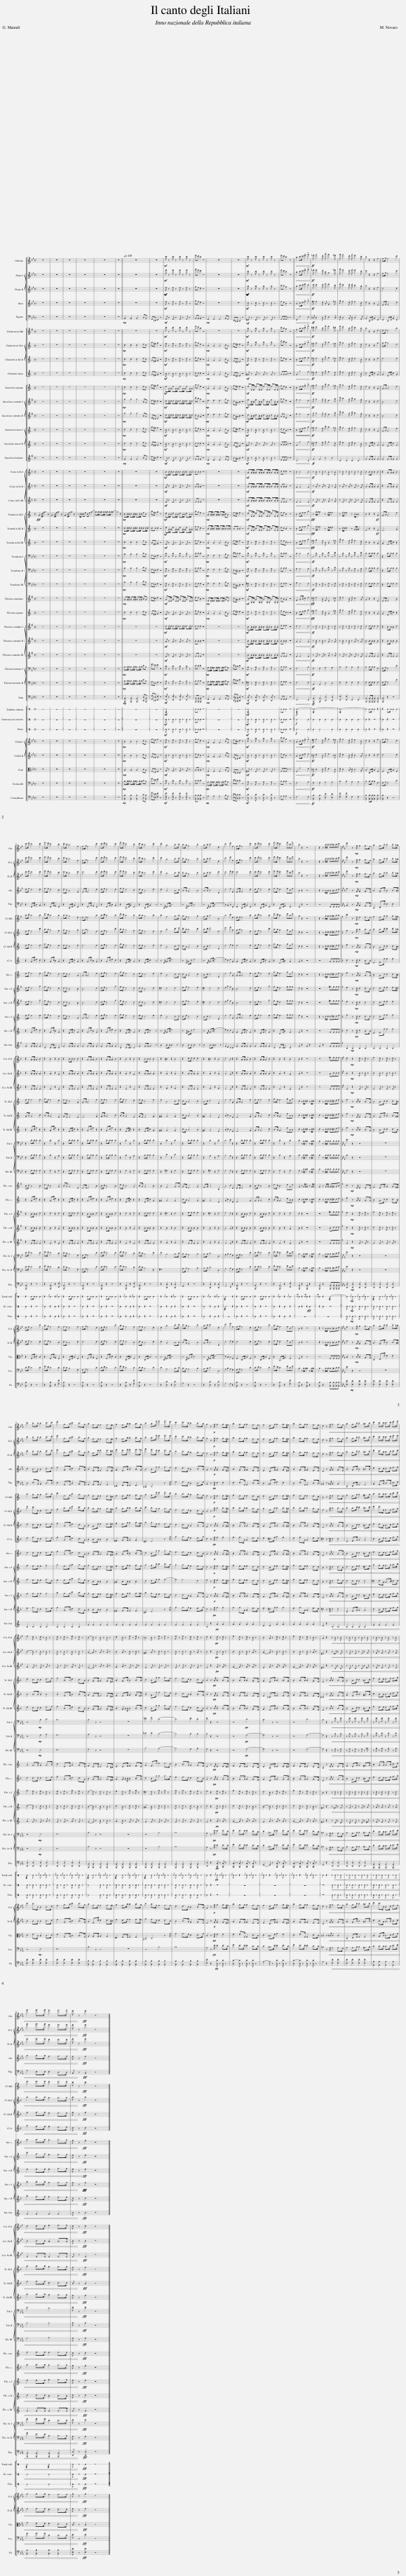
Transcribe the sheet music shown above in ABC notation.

X:1
%%score [ 1 { 2 3 } 4 5 ] [ 6 { 7 8 } 9 ] [ 10 { 11 12 } { 13 14 } 15 ] [ { 16 17 18 } { 19 20 21 } { 22 23 24 } 25 26 { 27 28 29 } { 30 31 } 32 ] [ 33 34 35 ] [ { 36 37 } 38 39 40 ]
L:1/8
M:4/4
I:linebreak $
K:Bb
V:1 treble transpose=12
V:2 treble
V:3 treble
V:4 treble
V:5 bass
V:6 treble transpose=3
V:7 treble transpose=-2
V:8 treble transpose=-2
V:9 treble transpose=-14
V:10 treble transpose=-2
V:11 treble transpose=-9
V:12 treble transpose=-9
V:13 treble transpose=-14
V:14 treble transpose=-14
V:15 treble transpose=-21
V:16 treble transpose=-7
V:17 treble transpose=-7
V:18 treble transpose=-7
V:19 treble transpose=-2
V:20 treble transpose=-2
V:21 treble transpose=-2
V:22 bass
V:23 bass
V:24 bass
V:25 treble transpose=3
V:26 treble transpose=-2
V:27 treble transpose=-9
V:28 treble transpose=-9
V:29 treble transpose=-9
V:30 bass
V:31 bass
V:32 bass
V:33 perc stafflines=1
K:none
V:34 perc stafflines=1
K:none
V:35 perc stafflines=1
K:none
V:36 treble
V:37 treble
V:38 alto
V:39 bass
V:40 bass transpose=-12
V:1
 z8 | z8 | z8 | z8 | z8 | %5
 z8 ||[Q:1/4=115] z8 | z8 |!mf! c' z c' z c' z c' z | e'd' b2 z4 | %10
 z8 | z8 |!mf! c' z c' z c' z c' z | e'd' b2 z4 ||!<(! a2 c'>d' !>!e'2 !>!g'2!<)! | %15
!ff! .=e' f'2 .d' .a' g'2 ._e' | .g' f'2 .d' .f' e'2 .c' | b2 z2 z2 f2 || f>g f4 d'2 |$ d'>e' d'4 d'2 | %20
 f'>e' d'4 c'2 | d'>c' b4 f2 | f>g f4 d'2 | d'>e' d'4 d'2 | f'>e' d'4 c'2 | %25
 d'>c' b4 d'2 | d'2 a4 b>c' | b>a g4 b2 | a>b c'4 d2 | d'4 e'2 f2 | %30
 f>g f4 d'2 | d'>e' d'4 d'2 | f'>e' d'3 f'c'f' | b2 z2 z4 | z2 z b/b/ b=bc'd' || %35
[K:Eb] e'2 z3/2!mp! g/ g2 g>f | a2 g>b b2 b>=a |$ c'2 b>b b2 c'>d' | e'2 g>a c'2 b>g | a2 f>f f2 f>=e | %40
 g2 f>a a2 a>g | b2 a>f' f'2 f'>e' | d'2 d'>c' b2 b>a | g2 z3/2!p! g/ g2 g>^f | a2 g>g g2 f>e | %45
 f2 d>g g2 g>^f | a2 g>g g2 f>e | d2 z3/2!<(! g/ g2 g>f | a2 g>b b2 =a>b | d'2 c'>c' c'>d' e'>f' |$ %50
 g'2 g'>g' f'2 f'>f' | e'!<)! z!fff! e'2 z4 |] %52
V:2
 z8 | z8 | z8 | z8 | z8 | %5
 z8 || z8 | z8 |!mf! e' z e' z e' z e' z | g'f' d'2 z4 | %10
 z8 | z8 |!mf! c' z c' z c' z c' z | e'd' b2 z4 ||!<(! a2 c'>d' !>!e'2 !>!g'2!<)! | %15
!ff! .=e' f'2 .d' .a g2 ._e' | .g' f'2 .d' .f' e'2 .c' | d'2 z2 z2 f2 || f>g f4 d'2 |$ d'>e' d'4 d'2 | %20
 f'>e' d'4 c'2 | d'>c' b4 f2 | f>g f4 d'2 | d'>e' d'4 d'2 | f'>e' d'4 c'2 | %25
 d'>c' b4 d'2 | d'2 a4 b>c' | b>a g4 b2 | a>b c'4 d2 | d'4 e'2 f2 | %30
 f>g f4 d'2 | d'>e' d'4 d'2 | f'>e' d'3 f'c'f' | b2 z2 z4 | z2 z b/b/ b=bc'd' || %35
[K:Eb] e'2 z3/2!mp! g/ g2 g>f | a2 g>b b2 b>=a |$ c'2 b>b b2 c'>d' | e'2 g>a c'2 b>g | a2 f>f f2 f>=e | %40
 g2 f>a a2 a>g | b2 a>f' f'2 f'>e' | d'2 d'>c' b2 b>a | g2 z3/2!p! g/ g2 g>^f | a2 g>g g2 f>e | %45
 f2 d>g g2 g>^f | a2 g>g g2 f>e | d2 z3/2!<(! g/ g2 g>f | a2 g>b b2 =a>b | d'2 c'>c' c'>d' e'>f' |$ %50
 g'2 g'>g' f'2 f'>f' | e'!<)! z!fff! e'2 z4 |] %52
V:3
 z8 | z8 | z8 | z8 | z8 | %5
 z8 || z8 | z8 |!mf!!mf! e z e z e z e z | gf d2 z4 | %10
 z8 | z8 |!mf!!mf!!mf! a z a z a z a z | c'b g2 z4 ||!<(! a2 c'>d' e'2 d'2!<)! | %15
!ff! .d' d'2 .d' .f' e'2 .c' | .e' d'2 .d' .d' c'2 .a | b2 z2 z2 f2 || d6 d2 |$ d'>e' d'4 d'2 | %20
 f'>e' d'4 c'2 | d'>c' b4 d'2 | d'6 d'2 | d'>e' d'4 d'2 | f'>e' d'4 c'2 | %25
 d'>c' b4 d'2 | d'2 a4 b>c' | b>a g4 b2 | a>b c'4 d'2 | d'4 e'2 d'2 | %30
 d'6 d'2 | d'>e' d'4 d'2 | f'>e' d'3 f'c'f' | b2 z2 z4 | z2 z b/b/ b=bc'd' || %35
[K:Eb] e'2 z3/2!mp! g/ g2 g>f | a2 g>b b2 b>=a |$ c'2 b>b b2 c'>d' | e'2 g>a c'2 b>g | a2 f>d' d'2 d'>^c' | %40
 e'2 d'>f' f'2 f'>=e' | g'2 f'>d' d'2 d'>c' | b2 b>a g2 g>f | e2 z3/2!p! g/ g2 g>^f | a2 g>g g2 f>e | %45
 f2 d>g g2 g>^f | a2 g>g g2 f>e | d2 z3/2!<(! g/ g2 g>f | a2 g>b b2 =a>b | d'2 c'>a a>b c'>d' |$ %50
 e'2 e'>e' d'2 d'>d' | e'!<)! z!fff! e'2 z4 |] %52
V:4
 z8 | z8 | z8 | z8 | z8 | %5
 z8 || z8 | z8 |!mf! e z e z e z e z | gf d2 z4 | %10
 z8 | z8 |!mf! c z c z c z c z | ed B2 z4 ||!<(! A2 c>d !>!e2 !>!g2!<)! | %15
!ff! .=e f2 .d .A G2 ._e | .g f2 .d .f e2 .c | d2 z2 z2 F2 || F>G F4 d2 |$ d>e d4 d2 | %20
 f>e d4 c2 | d>c B4 F2 | F>G F4 d2 | d>e d4 d2 | f>e d4 c2 | %25
 d>c B4 d2 | d2 A4 B>c | B>A G4 B2 | A>B c4 D2 | d4 e2 F2 | %30
 F>G F4 d2 | d>e d4 d2 | f>e d3 fcf | B2 z2 z4 | z2 z B/B/ B=Bcd || %35
[K:Eb] e2 z3/2!mp! G/ G2 G>F | A2 G>B B2 B>=A |$ c2 B>B B2 c>d | e2 G>A c2 B>G | A2 F>F F2 F>=E | %40
 G2 F>A A2 A>G | B2 A>f f2 f>e | d2 d>c B2 B>A | G2 z3/2!p! G/ G2 G>^F | A2 G>G G2 F>E | %45
 F2 D>G G2 G>^F | A2 G>G G2 F>E | D2 z3/2!<(! G/ G2 G>F | A2 G>B B2 =A>B | d2 c>c c>d e>f |$ %50
 g2 g>g f2 f>f | e!<)! z!fff! e2 z4 |] %52
V:5
 z8 | z8 | z8 | z8 | z8 | %5
 z8 ||!mp! B,,2 B,,2 B,,2 D,B,, | G,,=E,, F,,2 z4 |!mf! A,, z A,, z A,, z A,, z | B,,B,, B,,2 z4 | %10
!mp! G,,2 G,,2 G,,2 B,,G,, | E,,^C,, D,,2 z4 |!mf! ^F,, z F,, z F,, z F,, z | G,,G,,G,, z z4 ||!<(! F,,2 F,4 E,2!<)! | %15
!ff! .^C, D,2 .D, .F, E,2 .C, | .E, D,2 .B,, .D, C,2 .A,, | B,,2 D,,>F,, B,,2 F,,2 || F,,2 D,,>F,, B,,2 F,,2 |$ z2 F,,>B,, D,2 B,,2 | %20
 z2 F,,>B,, A,,2 F,,2 | z2 D,,>F,, B,,2 F,,2 | z2 F,,>B,, A,,2 F,,2 | z2 F,,>B,, D,2 B,,2 | z2 D,,>F,, B,,2 F,,2 | %25
 z2 D,,>F,, B,,3 z | z3/2 D,,/ F,,>A,, D,4 | z3/2 D,,/ G,,>B,, D,4 | z3/2 D,,/ F,,>A,, D,4- | D,2 B,,2 C,2 F,,2 | %30
 F,,2 D,,>F,, B,,2 F,,2 | z2 D,,>F,, B,,2 F,,2 | z2 C,,>F,, A,,2 F,,2 | F,,2 z2 z4 | z4 F,,F,,F,,F,, || %35
[K:Eb] B,,2 z3/2!mp! B,,/ B,,2 A,,>A,, | D,,2 E,,>E, E,2 E,2 |$ D,2 E,>B,, B,,2 C,>D, | E,2 G,,>A,, C,2 B,,>G,, | A,,2 A,,>A,, A,,2 A,,2 | %40
 =E,,2 F,,>F,, F,,2 F,,2 | ^C,,2 D,,4 z3/2 F,/ | F,2 F,>E, D,2 D,>F, | B,,2 z3/2!pp! E,/ E,2 E,2 | E,2 E,>G,, G,,2 D,>C, | %45
 D,2 =B,,>E, F,2 E,2 | D,2 E,>G,, G,,2 D,>C, | =B,,2 z3/2!<(! _B,,/ B,,2 B,,2 | D,,2 E,,>G,, G,,2 G,,2 | B,,2 A,,>C, C,>D, E,>F, |$ %50
 G,2 E,>E, E,2 D,>D, | B,,!<)! z!fff! B,,2 z4 |] %52
V:6
[K:G] z8 | z8 | z8 | z8 | z8 | %5
 z8 || z8 | z8 |!mf! c' z c' z c' z c' z | e'd' b2 z4 | %10
 z8 | z8 |!mf! a z a z a z a z | c'b g2 z4 ||!<(! f2 a>b !>!c'2 !>!e'2!<)! | %15
!ff! .^c' d'2 .b .f' e'2 .=c' | .e' d'2 .b .d' c'2 .a | b2 z2 z2 d2 || d>e d4 b2 |$ b>c' b4 b2 | %20
 d'>c' b4 a2 | b>a g4 d2 | d>e d4 b2 | b>c' b4 b2 | d'>c' b4 a2 | %25
 b>a g4 b2 | b2 f4 g>a | g>f e4 g2 | f>g a4 B2 | b4 c'2 d2 | %30
 d>e d4 b2 | b>c' b4 b2 | d'>c' b3 d'ad' | g2 z2 z4 | z2 z g/g/ g^gab || %35
[K:C] c'2 z3/2!mp! e/ e2 e>d | f2 e>g g2 g>^f |$ a2 g>g g2 a>b | c'2 e>f a2 g>e | f2 d>d d2 d>^c | %40
 e2 d>f f2 f>e | g2 f>d' d'2 d'>c' | b2 b>a g2 g>f | e2 z3/2!p! e/ e2 e>^d | f2 e>e e2 d>c | %45
 d2 B>e e2 e>^d | f2 e>e e2 d>c | B2 z3/2!<(! e/ e2 e>d | f2 e>g g2 ^f>g | b2 a>a a>b c'>d' |$ %50
 e'2 e'>e' d'2 d'>d' | c'!<)! z!fff! c'2 z4 |] %52
V:7
[K:C] z8 | z8 | z8 | z8 | z8 | %5
 z8 ||!mp! c2 c2 c2 ec | a^f g2 z4 |!mf! f z f z f z f z | ag e2 z4 | %10
!mp! A2 A2 A2 cA | f^d e2 z4 |!mf! b z b z b z b z | d'c' a2 z4 ||!<(! B2 d>e !>!f2 !>!a2!<)! | %15
!ff! .^f g2 .e .b a2 .=f | .a g2 .e .g f2 .d | e2 z2 z2 g2 || g>a g4 e2 |$ e>f e4 c'2 | %20
 b>a g4 f2 | g>f e4 g2 | g>a g4 e2 | e>f e4 c'2 | b>a g4 f2 | %25
 g>f e4 e2 | e2 b4 c'>d' | c'>b a4 c'2 | b>c' d'4 e2 | e'4 f'2 g2 | %30
 g>a g4 e2 | e>f e4 c'2 | b>a g3 gdg | c2 z2 z4 | z2 z c/c/ c^cde || %35
[K:F] f2 z3/2!mp! a/ a2 a>g | b2 a>c' c'2 c'>=b |$ d'2 c'>c c2 d>e | f2 a>b d'2 c'>a | b2 g>g g2 g>^f | %40
 a2 g>b b2 b>a | c'2 b>g g2 g>f | e2 e>d c2 c>B | A2 z3/2!p! a/ a2 a>^g | b2 a>a a2 g>f | %45
 g2 e>a a2 a>^g | b2 a>a a2 g>f | e2 z3/2!<(! a/ a2 a>g | b2 a>c' c'2 =b>c' | e'2 d'>d d>e f>g |$ %50
 a2 a>a g2 g>g | a!<)! z!fff! a2 z4 |] %52
V:8
[K:C] z8 | z8 | z8 | z8 | z8 | %5
 z8 ||!mp! c2 c2 c2 ec | A^F G2 z4 |!mf! d z d z d z d z | fe c2 z4 | %10
!mp! A2 A2 A2 cA | F^D E2 z4 |!mf! d z d z d z d z | fe c2 z4 ||!<(! B2 d>e f2 f2!<)! | %15
!ff! .^d e2 .c .g f2 .=d | .f e2 .c .e d2 .B | c2 z2 z2 e2 || e6 e2 |$ e>f e4 e2 | %20
 g>f e4 d2 | e>d c4 e2 | e6 e2 | e>f e4 e2 | g>f e4 d2 | %25
 e>d c4 e2 | e2 B4 c>d | c>B A4 c2 | B>c d4 E2 | e4 f2 e2 | %30
 e6 e2 | e>f e4 e2 | g>f e3 gdg | c2 z2 z4 | z2 z c/c/ c^cde || %35
[K:F] f2 z3/2!mp! A/ A2 A>G | B2 A>c c2 c>=B |$ d2 c>c c2 d>e | f2 A>B d2 c>A | B2 G>e e2 e>^d | %40
 f2 e>g g2 g>^f | a2 g>e e2 e>d | c2 c>B A2 A>G | F2 z3/2!p! A/ A2 A>^G | B2 A>A A2 G>F | %45
 G2 E>A A2 A>^G | B2 A>A A2 G>F | E2 z3/2!<(! A/ A2 A>G | B2 A>c c2 =B>c | e2 d>B B>c d>e |$ %50
 f2 f>f e2 e>e | f!<)! z!fff! f2 z4 |] %52
V:9
[K:C] z8 | z8 | z8 | z8 | z8 | %5
 z8 ||!mp! c2 c2 c2 ec | A^F G2 z4 |!mf! B z B z B z B z | cc c2 z4 | %10
!mp! A2 A2 A2 cA | F^D E2 z4 |!mf! ^G z G z G z G z | AAA z z4 ||!<(! G2 g4 f2!<)! | %15
!ff! .^d e2 .e .g f2 .d | .f e2 .c .e d2 .B | c2 E>G c2 G2 || G2 E>G c2 G2 |$ z2 G>c e2 c2 | %20
 z2 G>c B2 G2 | z2 E>G c2 G2 | z2 G>c B2 G2 | z2 G>c e2 c2 | z2 E>G c2 G2 | %25
 z2 E>G c3 z | z3/2 E/ G>B e4 | z3/2 E/ A>c e4 | z3/2 E/ G>B e4- | e2 c2 d2 G2 | %30
 G2 E>G c2 G2 | z2 E>G c2 G2 | z2 D>G B2 G2 | G2 z2 z4 | z4 GGGG || %35
[K:F] c2 z3/2!mp! c/ c2 B>B | E2 F>f f2 f2 |$ e2 f>c c2 d>e | f2 A>B d2 c>A | B2 B>B B2 B2 | %40
 ^F2 G>G G2 G2 | ^D2 E4 z3/2 g/ | g2 g>f e2 e>g | c2 z3/2!pp! f/ f2 f2 | f2 f>A A2 e>d | %45
 e2 ^c>f g2 f2 | e2 f>A A2 e>d | ^c2 z3/2!<(! =c/ c2 c2 | E2 F>A A2 A2 | c2 B>d d>e f>g |$ %50
 a2 f>f f2 e>e | c!<)! z!fff! c2 z4 |] %52
V:10
[K:C] z8 | z8 | z8 | z8 | z8 | %5
 z8 ||!mp! c2 c2 c2 ec | a^f g2 z4 |!mf! dG/G/ dG/G/ dG/G/ dG/G/ | ag e2 z4 | %10
!mp! A2 A2 A2 cA | f^d e2 z4 |!mf! dE/E/ dE/E/ dE/E/ dE/E/ | fe c2 z4 ||!<(! B2 d>e !>!f2 !>!a2!<)! | %15
!ff! .^f g2 .e .b a2 .=f | .a g2 .e .g f2 .d | e2 z2 z2 G2 || G>A G4 e2 |$ e>f e4 e2 | %20
 g>f e4 d2 | e>d c4 G2 | G>A G4 e2 | e>f e4 e2 | g>f e4 d2 | %25
 e>d c4 e2 | e2 B4 c>d | c>B A4 c2 | B>c d4 E2 | e4 f2 G2 | %30
 G>A G4 e2 | e>f e4 e2 | g>f e3 gdg | c2 z2 z4 | z2 z c/c/ c^cde || %35
[K:F] f2 z3/2!mp! A/ A2 A>G | B2 A>c c2 c>=B |$ d2 c>c c2 d>e | f2 A>B d2 c>A | B2 G>G G2 G>^F | %40
 A2 G>B B2 B>A | c2 B>g g2 g>f | e2 e>d c2 c>B | A2 z3/2!p! A/ A2 A>^G | B2 A>A A2 G>F | %45
 G2 E>A A2 A>^G | B2 A>A A2 G>F | E2 z3/2!<(! A/ A2 A>G | B2 A>c c2 =B>c | e2 d>d d>e f>g |$ %50
 a2 a>a g2 g>g | f!<)! z!fff! f2 z4 |] %52
V:11
[K:G] z8 | z8 | z8 | z8 | z8 | %5
 z8 ||!mp! g2 g2 g2 BG | e^c d2 z4 |!mf! dd/d/ dd/d/ dd/d/ dd/d/ | c'b g2 z4 | %10
!mp! e2 e2 e2 ge | c^A B2 z4 |!mf! fB/B/ fB/B/ fB/B/ fB/B/ | ag e2 z4 ||!<(! f2 f4 e2!<)! | %15
!ff! .g g2 .g .f e2 .a | .c' b2 .g .b a2 .f | d2 z2 z2 d2 || B6 d2 |$ d>e d4 g2 | %20
 f>e d4 c2 | d>c B4 B2 | B6 d2 | d>e d4 g2 | f>e d4 c2 | %25
 d>c B4 d2 | ^d2 d4 d2 | e>f e4 e2 | ^d2 d4 d2 | e2 g2 f2 B2 | %30
 B6 d2 | d>e d4 g2 | f>e d3 fff | d2 z2 z4 | z4 =ffff || %35
[K:C] e2 z3/2!mp! c/ c2 c>B | d2 c>e e2 e>^d |$ f2 e>e e2 f2 | g2 e>f a2 g>e | f2 d>d d2 d>^c | %40
 e2 d>f f2 f>e | g2 f>b b2 b>a | g2 g>f e2 e>d | c2 z3/2!p! e/ e2 e>^d | f2 e>e e2 d>c | %45
 d2 B>e e2 e>^d | f2 e>e e2 d>c | B2 z3/2!<(! c/ c2 c>B | d2 c>e e2 ^d>e | g2 f>f f>g a>b |$ %50
 c'2 g>g f2 f>f | e!<)! z!fff! e2 z4 |] %52
V:12
[K:G] z8 | z8 | z8 | z8 | z8 | %5
 z8 ||!mp! g2 g2 g2 BG | E^C D2 z4 |!mf! dd/d/ dd/d/ dd/d/ dd/d/ | cB G2 z4 | %10
!mp! e2 e2 e2 ge | c^A B2 z4 |!mf! dB/B/ dB/B/ dB/B/ dB/B/ | AG E2 z4 ||!<(! f2 f4 e2!<)! | %15
!ff! .g g2 .g .f e2 .a | .c' b2 .g .b a2 .f | d2 z2 z2 d2 || B6 d2 |$ d>e d4 g2 | %20
 f>e d4 c2 | d>c B4 B2 | B6 d2 | d>e d4 g2 | f>e d4 c2 | %25
 d>c B4 d2 | ^d2 d4 d2 | e>f e4 e2 | ^d2 d4 d2 | e2 g2 f2 B2 | %30
 B6 d2 | d>e d4 g2 | f>e d3 fff | d2 z2 z4 | z4 =ffff || %35
[K:C] e2 z3/2!mp! c/ c2 c2 | d2 c>e e2 e2 |$ f2 e>e e2 f>d | e2 e>f a2 g>e | d2 B>B B2 B2 | %40
 ^A2 B>B B2 B2 | c2 d>f f2 f2- | f2 f4 d2 | e2 z3/2!p! e/ e2 e>^d | f2 e>e e2 d>c | %45
 d2 B>e e2 e>^d | f2 e>e e2 d>c | B2 z3/2!<(! c/ c2 e>d | d2 c>c c2 c2 | ^c2 d>A A>B =c>d |$ %50
 e2 e>e e2 f>f | e z!<)!!fff! e2 z4 |] %52
V:13
[K:C] z8 | z8 | z8 | z8 | z8 | %5
 z8 ||!mp! c2 c2 c2 ec | a^f g2 z4 |!mf! B z B z B z B z | fe c2 z4 | %10
!mp! A2 A2 A2 cA | f^d e2 z4 |!mf! B z B z B z B z | dcA z z4 ||!<(!!<(! B2 d>e f2 a2!<)!!<)! | %15
!ff! .^f g2 .e .b a2 .=f | .a g2 .e .g f2 .d | c2 z2 z2 G2 || G>A G4 e2 |$ e>f e4 e2 | %20
 g>f e4 d2 | e>d c4 G2 | G>A G4 e2 | e>f e4 e2 | g>f e4 d2 | %25
 e>d c4 e2 | e2 B4 c>d | c>e c4 c2 | B>c d4 E2 | e4 f2 G2 | %30
 G>A G4 e2 | e>f e4 e2 | g>f e3 fff | e2 z2 z4 | z2 z c/c/ c^cde || %35
[K:F] f2 z3/2!mp! c/ c2 c>c | c2 c>f f2 f2 |$ f2 f>f f2 g2 | a2 f>g b2 a>f | g2 e>e e2 e>^d | %40
 f2 e>g g2 g>^f | a2 g>e e2 e>d | c2 c>B A2 A>G | F2 z3/2!p! A/ A2 A>^G | B2 A>A A2 G>F | %45
 G2 E>A A2 A>^G | B2 A>A A2 G>F | E2 z3/2!<(! A/ A2 A>G | B2 A>c c2 =B>c | e2 d>d d>e f>g |$ %50
 a2 a>a g2 g>g | f!<)! z!fff!!fff! f2 z4 |] %52
V:14
[K:C] z8 | z8 | z8 | z8 | z8 | %5
 z8 ||!mp! c2 c2 c2 ec | A^F G2 z4 |!mf! B z B z B z B z | cc c2 z4 | %10
!mp! A2 A2 A2 cA | F^D E2 z4 |!mf! ^G z G z G z G z | AAA z z4 ||!<(! G2 g4 f2!<)! | %15
!ff! .^d e2 .e .g f2 .d | .f e2 .c .e d2 .B | c2 E>G c2 G2 || G2 E>G c2 G2 |$ z2 G>c e2 c2 | %20
 z2 G>c B2 G2 | z2 E>G c2 G2 | z2 G>c B2 G2 | z2 G>c e2 c2 | z2 E>G c2 G2 | %25
 z2 E>G c3 z | z3/2 E/ G>B e4 | z3/2 E/ A>c e4 | z3/2 E/ G>B e4- | e2 c2 d2 G2 | %30
 G2 E>G c2 G2 | z2 E>G c2 G2 | z2 D>G B2 G2 | G2 z2 z4 | z4 GGGG || %35
[K:F] c2 z3/2!mp! c/ c2 B>B | E2 F>f f2 f2 |$ e2 f>c c2 d>e | f2 A>B d2 c>A | B2 B>B B2 B2 | %40
 ^F2 G>G G2 G2 | ^D2 E4 z3/2 g/ | g2 g>f e2 e>g | c2 z3/2!pp! f/ f2 f2 | f2 f>A A2 e>d | %45
 e2 ^c>f g2 f2 | e2 f>A A2 e>d | ^c2 z3/2!<(! =c/ c2 c2 | E2 F>A A2 A2 | c2 B>d d>e f>g |$ %50
 a2 f>f f2 e>e | c!<)! z!fff! c2 z4 |] %52
V:15
[K:G] z8 | z8 | z8 | z8 | z8 | %5
 z8 ||!mp! G2 G2 G2 BG | e^c d2 z4 |!mf! D z D z D z D z | GG G2 z4 | %10
!mp! E2 E2 E2 GE | c^A B2 z4 |!mf! B z B z B z B z | EEE z z4 ||!<(! D6 D2!<)! | %15
!ff! G2 G2 c2 c2 | D2 D2 D2 D2 | G2 G>G G2 G2 || G2 G>G G2 G2 |$ G2 G>G G2 G2 | %20
 D2 D>D D2 D2 | G2 G>G G2 G2 | G2 G>G G2 G2 | G2 G>G G2 G2 | D2 D>D D2 D2 | %25
 G2 G>G G3 z | B2 B>B B3 z | B2 B>B B3 z | B2 B>B B3 z | G2 E2 D2 D2 | %30
 G2 G>G G2 G2 | G2 G>G G2 G2 | D2 D>D D2 D2 | G2 z2 G2 z2 | G2 z2 GGGG || %35
[K:C] C2!mp! C2 C2 C2 | C2 C2 C2 C2 |$ C2 C2 C2 C2 | C2 C2 C2 C2 | G2 G2 G2 G2 | %40
 G2 G2 G2 G2 | G2 G2 G2 G2 | G2 G2 G2 G2 | C2 z2!pp! A2 A2 | A2 A2 A2 A2 | %45
 E2 E2 A2 A2 | A2 A2 A2 A2 | E2 z2!<(! C2 C2 | C2 C2 C2 C2 | F2 F2 F2 F2 |$ %50
 G2 G2 G2 G2 | c!<)! z!fff! c2 z4 |] %52
V:16
[K:F] z8 | z8 | z8 | z8 | z8 | %5
 z8 || z8 | z8 |!mf! c.c/.c/ c.c/.c/ c.c/.c/ c.c/.c/ | cc c2 z4 | %10
 z8 | z8 |!mf! A.A/.A/ A.A/.A/ A.A/.A/ A.A/.A/ | dd d2 z4 ||!<(! c2 c4 c2!<)! | %15
!ff! z c z c z B z B | z c z c z c z c | c2 c>c c2 c2 || z2 A>A A2 c2 |$ z2 A>A A2 c2 | %20
 z2 c2 z2 c2 | z2 c>c c2 c2 | z2 A>A A2 c2 | z2 A>A A2 c2 | z2 c2 z2 c2 | %25
 z2 c>c c2 c2 | z2 ^c2 z2 c2 | z2 d>d d2 d2 | z2 ^c2 z2 c2 | d4 c2 z2 | %30
 z2 A>A A2 c2 | z2 A>A A2 c2 | z2 c2 z2 c2 | c2 z2 z4 | z4 _eeee || %35
[K:Bb] d2!mp! z2 d z d z | e2 d z d z d z |$ e2 d z d z c z | d z d z e z d z | c2- c z c z c z | %40
 d2 c z e z e z | =B2 c z e z e z | e z e z d z d z | d2 z2!pp! d z d z | e2 d z d z c z | %45
 c2 A z d z d z | e2 d z d z c z | A2 z2!<(! z B z B | z B z B z B z B | z B z B z B z B |$ %50
 d2 d>d e2 e>e | d!<)! z!fff! d2 z4 |] %52
V:17
[K:F] z8 | z8 | z8 | z8 | z8 | %5
 z8 || z8 | z8 |!mf! G z G z G z G z | AA A2 z4 | %10
 z8 | z8 |!mf! A.A/.A/ A.A/.A/ A.A/.A/ A.A/.A/ | AA A2 z4 ||!<(! G2 G4 G2!<)! | %15
!ff! z A z A z G z G | z A z A z G z G | A2 A>A A2 A2 || z2 A>A A2 A2 |$ z2 A>A A2 A2 | %20
 z2 A2 z2 G2 | z2 A>A A2 A2 | z2 A>A A2 A2 | z2 A>A A2 A2 | z2 A2 z2 G2 | %25
 z2 A>A A2 A2 | z2 A2 z2 A2 | z2 A>A A2 A2 | z2 A2 z2 A2 | A4 G2 z2 | %30
 z2 A>A A2 A2 | z2 A>A A2 A2 | z2 A2 z2 G2 | A2 z2 z4 | z4 Accc || %35
[K:Bb] B2!mp! z2 B z B z | c2 B z B z B z |$ B2- B z B z B z | B z B z B z B z | A2- A z A z A z | %40
 B2 A z c z c z | ^G2 A z c z c z | c z c z B z A z | B2 z2!pp! B z B z | c2 B z B z A z | %45
 A2- A z B z B z | c2 B z B z A z | ^F2 z2!<(! z =F z F | z F z F z F z G | z G z G z G z G |$ %50
 B2 B>B A2 A>A | B!<)! z!fff! B2 z4 |] %52
V:18
[K:F] z8 | z8 | z8 | z8 | z8 | %5
 z8 || z8 | z8 |!mf! E z E z E z E z | FF F2 z4 | %10
 z8 | z8 |!mf! A.A/.A/ A.A/.A/ A.A/.A/ A.A/.A/ | FF F2 z4 ||!<(! E2 E4 E2!<)! | %15
!ff! z F z F z G z G | z F z F z E z E | F2 F>F F2 F2 || z2 F>F F2 F2 |$ z2 F>F F2 F2 | %20
 z2 F2 z2 E2 | z2 F>F F2 F2 | z2 F>F F2 F2 | z2 F>F F2 F2 | z2 F2 z2 E2 | %25
 z2 F>F F2 F2 | z2 G2 z2 G2 | z2 F>F F2 F2 | z2 G2 z2 G2 | F4 E2 z2 | %30
 z2 F>F F2 F2 | z2 F>F F2 F2 | z2 F2 z2 E2 | F2 z2 z4 | z4 FFFF || %35
[K:Bb] F2!mp! z2 F z F z | F2 F z F z F z |$ G2 F z F z G z | F z F z G z F z | F2- F z A z A z | %40
 G2 A z F z F z | F2 F z F z F z | F z F z F z F z | F2 z2!pp! G z G z | G2- G z G z G z | %45
 F2 G z G z G z | G2- G z G z G z | ^F2 z2!<(! z D z D | z D z D z D z =E | z E z E z E z E |$ %50
 F2 F>F F2 F>F | F!<)! z!fff! F2 z4 |] %52
V:19
[K:C]!fff! G3 .c/.e/ g7/2 z/ | G3 .c/.e/ g7/2 z/ | G3 .c/.e/ g7/2 z/ | z .c/.c/ ce ce g2- | g.g/.g/ .g.g/.g/ .g.g/.g/ g2- | %5
 g6 z2 ||!mp! c.c/.c/ c.c/.c/ c.c/.c/ ec | a^f g2 z4 |!mf! d.B/.B/ d.B/.B/ d.B/.B/ d.B/.B/ | ag e2 z4 | %10
!mp! A.A/.A/ A.A/.A/ A.A/.A/ cA | f^d e2 z4 |!mf! d.E/.E/ d.E/.E/ d.E/.E/ d.E/.E/ | fe c2 z4 ||!<(! B2 d>e f2 a2!<)! | %15
!fff! z .g/.g/ g2 z .f/.f/ f2 | z .e/.e/ e2 z .B/.B/ B2 | c2 z2 z2!ff! G2 || G>A G4 e2 |$ e>f e4 e2 | %20
 g>f e4 d2 | e>d c4 G2 | G>A G4 e2 | e>f e4 e2 | g>f e4 d2 | %25
 e>d c4 e2 | e2 B4 c>d | c>B A4 c2 | B>c d4 E2 | e4 f2 G2 | %30
 G>A G4 e2 | e>f e4 e2 | g>f e3 gdg | c2 z c/c/ c2 z c/c/ | c2 z c/c/ c^cde || %35
[K:F] f2!mp! z3/2 A/ A2 A>G | B2 A>c c2 c>=B |$ d2 c>c c2 d>e | f2 A>B d2 c>A | B2 G>G G2 G>^F | %40
 A2 G>B B2 B>A | c2 B>g g2 g>f | e2 e>d c2 c>B | A2 z3/2!pp! A/ A2 A>G | B2 A>A A2 G>F | %45
 G2 E>A A2 A>G | B2 A>A A2 G>F | E2 z3/2!<(! A/ A2 A>G | B2 A>c c2 =B>c | e2 d>d d>e f>g |$ %50
 a2 a>a g2 g>g | f!<)! z!fff! f2 z4 |] %52
V:20
[K:C] z8 | z8 | z8 | z8 | z8 | %5
 z8 ||!mp! c.c/.c/ c.c/.c/ c.c/.c/ c.c/.c/ | cc c2 z4 |!mf! d.G/.G/ d.G/.G/ d.G/.G/ d.G/.G/ | fe c2 z4 | %10
!mp! A.A/.A/ A.A/.A/ A.A/.A/ A.A/.A/ | AA A2 z4 |!mf! B.E/.E/ B.E/.E/ B.E/.E/ B.E/.E/ | dc A2 z4 ||!<(! B2 d>e f2 a2!<)! | %15
!fff! z .e/.e/ e2 z .d/.d/ d2 | z .c/.c/ c2 z .G/.G/ G2 | E2 z2 z2!ff! E2 || E6 G2 |$ G>A G4 c2 | %20
 B>A G4 F2 | G>F E4 E2 | E6 G2 | G>A G4 c2 | B>A G4 F2 | %25
 G>F E4 G2 | ^G2 G4 G2 | c>B A4 A2 | ^G2 G4 E2 | A2 c2 B2 E2 | %30
 E6 G2 | G>A G4 c2 | B>A G3 eBB | c2 z c/c/ c2 z c/c/ | c2 z c/c/ c^cde || %35
[K:F] f2!mp! z3/2 F/ F2 F>E | G2 F>A A2 A>^G |$ B2 A>A A2 B2 | A2 F>G B2 A>F | G2 E>E E2 E>^D | %40
 F2 E>G G2 G>^F | A2 G>e e2 e>d | c2 c>B A2 A>G | A2 z3/2!pp! F/ F2 F>E | G2 F>F F2 E>D | %45
 E2 ^C>F F2 F>E | G2 F>F F2 E>D | ^C2 z3/2!<(! F/ F2 F>E | G2 F>A A2 ^G>A | c2 B>B B>c d>e |$ %50
 f2 f>f c2 c>c | A!<)! z!fff! A2 z4 |] %52
V:21
[K:C] z8 | z8 | z8 | z8 | z8 | %5
 z8 ||!mp! c2 c2 c2 ec | A^F G2 z4 |!mf! F z F z F z F z | fe c2 z4 | %10
!mp! A2 A2 A2 cA | f^d e2 z4 |!mf! d z d z d z d z | fec z z4 ||!<(! B2 d>e f2 a2!<)! | %15
!fff! .^f g2 .e .B A2 .=f | .a g2 .e .g f2 .d | c2 z2 z2 G2 || G2 E>G c2 z2 |$ z2 G>c e2 z2 | %20
 z2 G>c e2 z2 | z2 E>G c2 z2 | z2 G>c e2 z2 | z2 G>c e2 z2 | z2 E>G c2 z2 | %25
 z2 E>G c2 G2 | ^G2 G4 G2 | c>B A4 A2 | ^G2 G4 E2 | A2 c2 B2 E2 | %30
 E6 G2 | G>A G4 c2 | B>A G3 eBB | c2 z c/c/ c2 z c/c/ | c2 z c/c/ c^cde || %35
[K:F] f2!mp! z3/2 A/ A2 A>G | B2 A>c c2 c>B |$ d2 c>c c2 d>e | f2 A>B d2 c>A | B2 G>G G2 G>^F | %40
 A2 G z/ B/ B2 B>A | c2 B>g g2 g>f | e2 e>d c2 c>B | A2 z3/2!pp! A/ A2 A>G | B2 A>A A2 G>F | %45
 G2 E>A A2 A>G | B2 A>A A2 G>F | E2 z3/2!<(! A/ A2 A>G | B2 A>c c2 =B>c | e2 d>d d>e f>g |$ %50
 a2 a>a g2 g>g | f!<)! z!fff! f2 z4 |] %52
V:22
 z8 | z8 | z8 | z8 | z8 | %5
 z8 ||!mp! B,2 B,2 B,2 DB, | G,=E, F,2 z4 |!mf! C z C z C z C z | DD D2 z4 | %10
!mp! G,2 G,2 G,2 B,G, | E^C D2 z4 |!mf! D z D z D z D z | DD D2 z4 ||!<(! C2 C4 C2!<)! | %15
!ff! z D z D z E z E | z D z D z E z E | D2 D>D D2 D2 || z2 D>D D2 D2 |$ z2 D>D D2 D2 | %20
 z2 D2 z2 C2 | z2 D>D D2 D2 | z2 D>D D2 D2 | z2 D>D D2 D2 | z2 D2 z2 C2 | %25
 z2 D>D D2 D2 | z2 D2 z2 D2 | z2 D>D D2 D2 | z2 D2 z2 D2 | D4 E2 z2 | %30
 z2 D>D D2 D2 | z2 D>D D2 D2 | z2 D2 z2 C2 | D2 z B,/B,/ B,2 z B,/B,/ | B,2 z B,/B,/ B,B,B,B, || %35
[K:Eb] E2 z2 z4 | z8 |$ z4!mp! B,2 C2 | B,8 | B,3 z z4 | %40
 z8 | =E2 F2 D4- | D4 E2 D2 | E2 z2 z4 | z4!pp! C4 | %45
 B,3 z z4 | z4 C4 | B,2 z2!<(! z E z E | z E z E z E z E | z E z E z E z E |$ %50
 E4 D4 | E!<)! z!fff! E2 z4 |] %52
V:23
 z8 | z8 | z8 | z8 | z8 | %5
 z8 ||!mp! B,2 B,2 B,2 DB, | G,=E, F,2 z4 |!mf! A, z A, z A, z A, z | B,B, B,2 z4 | %10
!mp! G,2 G,2 G,2 B,G, | E,^C, D,2 z4 |!mf! A, z A, z A, z A, z | B,B, B,2 z4 ||!<(! A,2 A,4 A,2!<)! | %15
!ff! z B, z B, z C z C | z B, z B, z A, z A, | B,2 B,>B, B,2 B,2 || z2 B,>B, B,2 B,2 |$ z2 B,>B, B,2 B,2 | %20
 z2 B,2 z2 A,2 | z2 B,>B, B,2 B,2 | z2 B,>B, B,2 B,2 | z2 B,>B, B,2 B,2 | z2 B,2 z2 A,2 | %25
 z2 B,>B, B,2 B,2 | z2 C2 z2 C2 | z2 B,>B, B,2 B,2 | z2 A,2 z2 A,2 | B,4 A,2 z2 | %30
 z2 B,>B, B,2 B,2 | z2 B,>B, B,2 B,2 | z2 B,2 z2 A,2 | B,2 z B,/B,/ B,2 z B,/B,/ | B,2 z B,/B,/ B,B,B,B, || %35
[K:Eb] B,2 z2 z4 | z8 |$ z4!mp! G,2 A,2 | G,8 | A,3 z z4 | %40
 z8 | ^C2 D2 B,4- | B,4 B,2 B,2 | B,2 z2 z4 | z4!pp! G,4- | %45
 G,3 z z4 | z4 G,4- | G,2 z2!<(! z B, z B, | z B, z B, z B, z C | z C z C z C z C |$ %50
 B,4 B,4 | B,!<)! z!fff! B,2 z4 |] %52
V:24
 z8 | z8 | z8 | z8 | z8 | %5
 z8 ||!mp! B,2 B,2 B,2 DB, | G,=E, F,2 z4 |!mf! F, z F, z F, z F, z | F,F, F,2 z4 | %10
!mp! G,2 G,2 G,2 B,G, | E,^C, D,2 z4 |!mf! ^F, z F, z F, z F, z | G,G, G,2 z4 ||!<(! A,2 F,4 F,2!<)! | %15
!ff! z F, z F, z G, z G, | z F, z F, z F, z F, | F,2 F,>F, F,2 F,2 || z2 F,>F, F,2 F,2 |$ z2 F,>F, F,2 F,2 | %20
 z2 F,2 z2 F,2 | z2 F,>F, F,2 F,2 | z2 F,>F, F,2 F,2 | z2 F,>F, F,2 F,2 | z2 F,2 z2 F,2 | %25
 z2 F,>F, F,2 F,2 | z2 ^F,2 z2 F,2 | z2 G,>G, G,2 G,2 | z2 ^F,2 z2 F,2 | G,4 F,2 z2 | %30
 z2 F,>F, F,2 F,2 | z2 F,>F, F,2 F,2 | z2 F,2 z2 F,2 | F,2 z B,/B,/ B,2 z B,/B,/ | B,2 z B,/B,/ B,B,B,B, || %35
[K:Eb] G,2 z2 z4 | z8 |$ z4!mp! E,4 | E,8 | F,3 z z4 | %40
 z8 | B,4 A,4- | A,4 G,2 A,2 | G,2 z2 z4 | z4!pp! G,4- | %45
 G,3 z z4 | z4 G,4- | G,2 z2!<(! z G, z G, | z G, z G, z G, z =A, | z A, z A, z A, z A, |$ %50
 G,4 A,4 | G,!<)! z!fff! G,2 z4 |] %52
V:25
[K:G] z8 | z8 | z8 | z8 | z8 | %5
 z8 ||!mp! G.G/.G/ G.G/.G/ G.G/.G/ BG | e^c d2 z4 |!mf! A.D/.D/ A.D/.D/ A.D/.D/ A.D/.D/ | ed B2 z4 | %10
!mp! E.E/.E/ E.E/.E/ E.E/.E/ GE | c^A B2 z4 |!mf! A.B,/.B,/ A.B,/.B,/ A.B,/.B,/ A.B,/.B,/ | cB G2 z4 ||!<(! F2 A>B c2 e2!<)! | %15
!fff! .^c d2 .B .F E2 .=c | .e d2 .B .d c2 .A | G2 z2 z2 D2 || D>E D4 B2 |$ B>c B4 B2 | %20
 d>c B4 A2 | B>A G4 D2 | D>E D4 B2 | B>c B4 B2 | d>c B4 A2 | %25
 B>A G4 B2 | B2 F4 G>A | G>F E4 G2 | F>G A4 B,2 | B4 c2 D2 | %30
 D>E D4 B2 | B>c B4 B2 | d>c B3 dAd | G2 z G/G/ G2 z G/G/ | G2 z G/G/ G^GAB || %35
[K:C] c2!mp! z3/2 E/ E2 E>D | F2 E>G G2 G>^F |$ A2 G>G G2 A>B | c2 E>F A2 G>E | F2 D>D D2 D>^C | %40
 E2 D>F F2 F>E | G2 F>d d2 d>c | B2 B>A G2 G>F | E2 z3/2!pp! E/ E2 E>^D | F2 E>E E2 D>C | %45
 D2 B,>E E2 E>^D | F2 E>E E2 D>C | B,2 z3/2!<(! E/ E2 E>D | F2 E>G G2 ^F>G | B2 A>A A>B c>d |$ %50
 e2 e>e d2 d>d | c!<)! z!fff! c2 z4 |] %52
V:26
[K:C] z8 | z8 | z8 | z8 | z8 | %5
 z8 ||!mp! c2 c2 c2 ec | A^F G2 z4 |!mf! F z F z F z F z | fe c2 z4 | %10
!mp! A2 A2 A2 cA | f^d e2 z4 |!mf! d z d z d z d z | fec z z4 ||!<(! B2 d>e f2 a2!<)! | %15
!fff! .^f g2 .e .B A2 .=f | .a g2 .e .g f2 .d | c2 z2 z2 G2 || G2 E>G c2 z2 |$ z2 G>c e2 z2 | %20
 z2 G>c e2 z2 | z2 E>G c2 z2 | z2 G>c e2 z2 | z2 G>c e2 z2 | z2 E>G c2 z2 | %25
 z2 E>G c2 G2 | ^G2 G4 G2 | c>B A4 A2 | ^G2 G4 E2 | A2 c2 B2 E2 | %30
 E6 G2 | G>A G4 c2 | B>A G3 eBB | c2 z c/c/ c2 z c/c/ | c2 z c/c/ c^cde || %35
[K:F] f2!mp! z3/2 A/ A2 A>G | B2 A>c c2 c>B |$ d2 c>c c2 d>e | f2 A>B d2 c>A | B2 G>G G2 G>^F | %40
 A2 G z/ B/ B2 B>A | c2 B>g g2 g>f | e2 e>d c2 c>B | A2 z3/2!pp! A/ A2 A>G | B2 A>A A2 G>F | %45
 G2 E>A A2 A>G | B2 A>A A2 G>F | E2 z3/2!<(! A/ A2 A>G | B2 A>c c2 =B>c | e2 d>d d>e f>g |$ %50
 a2 a>a g2 g>g | f!<)! z!fff! f2 z4 |] %52
V:27
[K:G] z8 | z8 | z8 | z8 | z8 | %5
 z8 || z8 | z8 |!mf! d.d/.d/ d.d/.d/ d.d/.d/ d.d/.d/ | dd d2 z4 | %10
 z8 | z8 |!mf! B.B/.B/ B.B/.B/ B.B/.B/ B.B/.B/ | ee e2 z4 ||!<(! d2 d4 d2!<)! | %15
!ff! z d z d z c z c | z d z d z d z d | d2 d>d d2 d2 || z2 B>B B2 d2 |$ z2 B>B B2 d2 | %20
 z2 d2 z2 d2 | z2 d>d d2 d2 | z2 B>B B2 d2 | z2 B>B B2 d2 | z2 d2 z2 d2 | %25
 z2 d>d d2 d2 | z2 ^d2 z2 d2 | z2 e>e e2 e2 | z2 ^d2 z2 d2 | e4 d2 z2 | %30
 z2 B>B B2 d2 | z2 B>B B2 d2 | z2 d2 z2 d2 | d2 z2 z4 | z4 =ffff || %35
[K:C] e2!mp! z2 e z e z | f2 e z e z e z |$ f2 e z e z d z | e z e z f z e z | d2- d z d z d z | %40
 e2 d z f z f z | ^c2 d z f z f z | f z f z e z e z | e2 z2!pp! e z e z | f2 e z e z d z | %45
 d2 B z e z e z | f2 e z e z d z | B2 z2!<(! z c z c | z c z c z c z c | z c z c z c z c |$ %50
 e2 e>e f2 f>f | e!<)! z!fff! e2 z4 |] %52
V:28
[K:G] z8 | z8 | z8 | z8 | z8 | %5
 z8 || z8 | z8 |!mf! A z A z A z A z | BB B2 z4 | %10
 z8 | z8 |!mf! B.B/.B/ B.B/.B/ B.B/.B/ B.B/.B/ | BB B2 z4 ||!<(! A2 A4 A2!<)! | %15
!ff! z B z B z A z A | z B z B z A z A | B2 B>B B2 B2 || z2 B>B B2 B2 |$ z2 B>B B2 B2 | %20
 z2 B2 z2 A2 | z2 B>B B2 B2 | z2 B>B B2 B2 | z2 B>B B2 B2 | z2 B2 z2 A2 | %25
 z2 B>B B2 B2 | z2 B2 z2 B2 | z2 B>B B2 B2 | z2 B2 z2 B2 | B4 A2 z2 | %30
 z2 B>B B2 B2 | z2 B>B B2 B2 | z2 B2 z2 A2 | B2 z2 z4 | z4 Bddd || %35
[K:C] c2!mp! z2 c z c z | d2 c z c z c z |$ c2- c z c z c z | c z c z c z c z | B2- B z B z B z | %40
 c2 B z d z d z | ^A2 B z d z d z | d z d z c z B z | c2 z2!pp! c z c z | d2 c z c z B z | %45
 B2- B z c z c z | d2 c z c z B z | ^G2 z2!<(! z =G z G | z G z G z G z A | z A z A z A z A |$ %50
 c2 c>c B2 B>B | c!<)! z!fff! c2 z4 |] %52
V:29
[K:G] z8 | z8 | z8 | z8 | z8 | %5
 z8 || z8 | z8 |!mf! F z F z F z F z | GG G2 z4 | %10
 z8 | z8 |!mf! B.B/.B/ B.B/.B/ B.B/.B/ B.B/.B/ | GG G2 z4 ||!<(! F2 F4 F2!<)! | %15
!ff! z G z G z A z A | z G z G z F z F | G2 G>G G2 G2 || z2 G>G G2 G2 |$ z2 G>G G2 G2 | %20
 z2 G2 z2 F2 | z2 G>G G2 G2 | z2 G>G G2 G2 | z2 G>G G2 G2 | z2 G2 z2 F2 | %25
 z2 G>G G2 G2 | z2 A2 z2 A2 | z2 G>G G2 G2 | z2 A2 z2 A2 | G4 F2 z2 | %30
 z2 G>G G2 G2 | z2 G>G G2 G2 | z2 G2 z2 F2 | G2 z2 z4 | z4 GGGG || %35
[K:C] G2!mp! z2 G z G z | G2 G z G z G z |$ A2 G z G z A z | G z G z A z G z | G2- G z B z B z | %40
 A2 B z G z G z | G2 G z G z G z | G z G z G z G z | G2 z2!pp! A z A z | A2- A z A z A z | %45
 G2 A z A z A z | A2- A z A z A z | ^G2 z2!<(! z E z E | z E z E z E z ^F | z F z F z F z F |$ %50
 G2 G>G G2 G>G | G!<)! z!fff! G2 z4 |] %52
V:30
 z8 | z8 | z8 | z8 | z8 | %5
 z8 ||!mp! B,.B,/.B,/ B,.B,/.B,/ B,.B,/.B,/ DB, | G=E F2 z4 |!mf! C z C z C z C z | DD D2 z4 | %10
!mp! G,.G,/.G,/ G,.G,/.G,/ G,.G,/.G,/ B,G, | E^C D2 z4 |!mf! A, z A, z A, z A, z | B,B, B,2 z4 ||!<(! F,6 A,2!<)! | %15
!ff! F,2 F,2 G,2 G,2 | B,2 B,2 A,2 A,2 | B,2 B,>B, B,2 F,2 || F,>G, F,4 D2 |$ D>E D4 D2 | %20
 F>E D4 C2 | D>C B,4 F,2 | F,>G, F,4 D2 | D>E D4 D2 | F>E D4 C2 | %25
 D>C B,4 D2 | D2 A,4 B,>C | B,>A, G,4 B,2 | A,>B, C4 D,2 | G,2 B,2 A,2 F,2 | %30
 F,>G, F,4 D2 | D>E D4 D2 | F>E D3 FCF | B,2 z B,/B,/ B,2 z B,/B,/ | B,2 z B,/B,/ B,=B,CD || %35
[K:Eb] E2 z2 z4 | z8 |$ z4!mp! E,4 | E,8 | B,3 z z4 | %40
 z8 | z4 B,4 | B,8 | G,2 z3/2!pp! E/ E2 E>D | F2 E>E E2 D>C | %45
 D2 =B,>E E2 E>D | F2 E>E E2 D>C | =B,2 z3/2!<(! G,/ G,2 G,>F, | A,2 G,>B, B,2 =A,>B, | D2 C>C C>D E>F |$ %50
 G2 G>G D2 D>D | E!<)! z!fff! E2 z4 |] %52
V:31
 z8 | z8 | z8 | z8 | z8 | %5
 z8 ||!mp! B,.B,/.B,/ B,.B,/.B,/ B,.B,/.B,/ DB, | G,=E, F,2 z4 |!mf! A, z A, z A, z A, z | B,B, B,2 z4 | %10
!mp! G,.G,/.G,/ G,.G,/.G,/ G,.G,/.G,/ B,G, | E^C D2 z4 |!mf! ^F, z F, z F, z F, z | G,G, G,2 z4 ||!<(! F,6 F,2!<)! | %15
!ff! B,,2 B,,2 E,2 E,2 | F,2 F,2 F,2 F,2 | F,2 F,>F, F,2 F,2 || F,>G, F,4 D2 |$ D>E D4 D2 | %20
 F>E D4 C2 | D>C B,4 F,2 | F,>G, F,4 D2 | D>E D4 D2 | F>E D4 C2 | %25
 D>C B,4 z2 | ^F,8 | G,>A, G,4 B,2 | A,>B, C4 D,2 | G,4 A,2 F,2 | %30
 F,>G, F,4 D2 | D>E D4 D2 | F>E D3 FCF | B,2 z B,/B,/ B,2 z B,/B,/ | B,2 z B,/B,/ B,=B,CD || %35
[K:Eb] E2 z2 z4 | z8 |$ z4!mp! E,4 | E,8 | B,3 z z4 | %40
 z8 | z4 B,4 | B,8 | G,2 z3/2!pp! E/ E2 E>D | F2 E>E E2 D>C | %45
 D2 =B,>E E2 E>D | F2 E>E E2 D>C | =B,2 z3/2!<(! G,/ G,2 G,>F, | A,2 G,>B, B,2 =A,>B, | D2 C>C C>D E>F |$ %50
 G2 E>E B,2 B,>B, | G,!<)! z!fff! G,2 z4 |] %52
V:32
 z8 | z8 | z8 | z8 | z8 | %5
 z8 ||!mp! [B,,,B,,]2 [B,,,B,,]2 [B,,,B,,]2 [D,,D,][B,,,B,,] | [G,,G,][=E,,=E,] [F,,F,]2 z4 |!mf! [F,,F,] z [F,,F,] z [F,,F,] z [F,,F,] z | [B,,,B,,][B,,,B,,] [B,,,B,,]2 z4 | %10
!mp! G,,2 G,,2 G,,2 B,,G,, | [E,,E,][^C,,^C,] [D,,D,]2 z4 |!mf! [D,,D,] z [D,,D,] z [D,,D,] z [D,,D,] z | G,,G,, G,,2 z4 ||!<(! F,,6 F,,2!<)! | %15
!ff! [B,,,B,,]2 [B,,,B,,]2 [E,,E,]2 [E,,E,]2 | [F,,F,]2 [F,,F,]2 F,,2 F,,2 | [B,,,B,,]2 [B,,,B,,]>[B,,,B,,] [B,,,B,,]2 [B,,,B,,]2 || [B,,,B,,]2 z2 z4 |$ [B,,,B,,]2 z2 z4 | %20
 z2 [B,,,B,,]2 z2 [F,,F,]2 | [B,,,B,,]2 z2 z4 | [B,,,B,,]2 z2 z4 | [B,,,B,,]2 z2 z4 | z2 [B,,,B,,]2 z2 [F,,F,]2 | %25
 [B,,,B,,]2 z2 z4 | z2 [D,,D,]2 z2 [D,,D,]2 | G,,2 z2 z4 | z2 [D,,D,]2 z2 [D,,D,]2 | G,,4 F,,2 z2 | %30
 [B,,,B,,]2 z2 z4 | [B,,,B,,]2 z2 z4 | z2 [B,,,B,,]2 z2 [F,,F,]2 | [B,,,B,,]2 z2 [B,,,B,,]2 z2 | [B,,,B,,]2 z2 [B,,,B,,][B,,,B,,][B,,,B,,][B,,,B,,] || %35
[K:Eb] [E,,E,]2!mp! [E,,E,]2 [E,,E,]2 [E,,E,]2 | [E,,E,]2 [E,,E,]2 [E,,E,]2 [E,,E,]2 |$ [E,,E,]2 [E,,E,]2 [E,,E,]2 [E,,E,]2 | [E,,E,]2 [E,,E,]2 [E,,E,]2 [E,,E,]2 | [B,,,B,,]2 [B,,,B,,]2 [B,,,B,,]2 [B,,,B,,]2 | %40
 [B,,,B,,]2 [B,,,B,,]2 [B,,,B,,]2 [B,,,B,,]2 | [B,,,B,,]2 [B,,,B,,]2 [B,,,B,,]2 [B,,,B,,]2 | [B,,,B,,]2 [B,,,B,,]2 [B,,,B,,]2 [B,,,B,,]2 | [E,,E,]2 z2!pp! [C,,C,] z [C,,C,] z | [C,,C,-]2 [C,,C,] z [C,,C,] z [C,,C,] z | %45
 G,,2- G,, z [C,,C,] z [C,,C,] z | [C,,C,-]2 [C,,C,] z [C,,C,] z [C,,C,] z | G,,2 z2!<(! [E,,E,]2 [E,,E,]2 | [E,,E,]2 [E,,E,]2 [E,,E,]2 [E,,E,]2 | [A,,,A,,]2 [A,,,A,,]2 [A,,,A,,]2 [A,,,A,,]2 |$ %50
 [B,,,B,,]2 [B,,,B,,]2 [B,,,B,,]2 [B,,,B,,]2 | [E,,E,]!<)! z!fff! [E,,E,]2 z4 |] %52
V:33
[K:C] z8 | z8 | z8 | z8 | z8 | %5
 z8 || z8 | z8 |!mf! !///!E8 | EE E2 z4 | %10
 z8 | z8 |!mf! !///!E8 | EE E2 z4 ||!f! !///!E8- | %15
 !///!E8- | !///!E8- | E2 E>E E2 z2 || z2 E>E E2 E2 |$ z2 E>E E2 E2 | %20
 z2{/E} E2 z2{/E} E2 | z2 E>E E2 E2 | z2 E>E E2 E2 | z2 E>E E2 E2 | z2{/E} E2 z2{/E} E2 | %25
 z2 E>E E2 E2 | z2{/E} E2 z2{/E} E2 | z2 E>E E2 E2 | z2{/E} E2 z2{/E} E2 | !///!E6 z2 | %30
 z2 E>E E2 E2 | z2 E>E E2 E2 | z2{/E} E2 z2{/E} E2 |{EE} E2 z2{EE} E2 z2 |{EE} E2 z2 !///!E4- || %35
 E2!mp!{/E} E z{/E} E z{/E} E z | !///!E2 E z{/E} E z{/E} E z |$ !///!E2 E z{/E} E z{/E} E z |{/E} E z{/E} E z{/E} E z{/E} E z | !///!E2 E z{/E} E z{/E} E z | %40
 !///!E2 E z{/E} E z{/E} E z | !///!E2 E z{/E} E z{/E} E z |{/E} E z{/E} E z{/E} E z{/E} E z | E2 z2!pp!{/E} E z{/E} E z |{/E} E z z2{/E} E z{/E} E z | %45
{/E} E z z2{/E} E z{/E} E z |{/E} E z z2{/E} E z{/E} E z | E2 z2 z!<(! E z E | z E z E z E z E | z E z E z E z E |$ %50
 !///!E4 !///!E4 | E!<)! z!fff! E2 z4 |] %52
V:34
[K:C] z8 | z8 | z8 | z8 | z8 | %5
 z8 || z8 | z8 |!mf! E z E z E z E z | EE E2 z4 | %10
 z8 | z8 |!mf! E z E z E z E z | EE E2 z4 ||!f! E6 E2 | %15
 E2 E2 E2 E2 | E2 E2 E2 E2 | E2 z2 z4 || E2 z2 z4 |$ E2 z2 z4 | %20
 E2 z2 E2 z2 | E2 z2 z4 | E2 z2 z4 | E2 z2 z4 | E2 z2 E2 z2 | %25
 E2 z2 z4 | E2 z2 E2 z2 | E2 z2 z4 | E2 z2 E2 z2 | !///!E6 z2 | %30
 E2 z2 z4 | E2 z2 z4 | E2 z2 E2 z2 | E2 z2 z2!fff! E2 | z2 E2 z4 || %35
 E z!mp! E z E z E z | E z E z E z E z |$ E z E z E z E z | E z E z E z E z | E4 E z E z | %40
 E z E z E z E z | E z E z E z E z | E z E z E z E z | E2 z2 z4 | z8 | %45
 z8 | z8 | z4!<(! E z E z | E z E z E z E z | E z E z E z E z |$ %50
 E4 E4 | E!<)! z!fff! E2 z4 |] %52
V:35
[K:C] z8 | z8 | z8 | z8 | z8 | %5
 z8 || z8 | z8 |!mf! E z E z E z E z | EE E2 z4 | %10
 z8 | z8 |!mf! E z E z E z E z | EE E2 z4 ||!f! E6 E2 | %15
 E2 E4 E2 | E2 E2 E2 E2 | E2 z2 z4 || E2 z2 z4 |$ E2 z2 z4 | %20
 E2 z2 E2 z2 | E2 z2 z4 | E2 z2 z4 | E2 z2 z4 | E2 z2 E2 z2 | %25
 E2 z2 z4 | E2 z2 E2 z2 | E2 z2 z4 | E2 z2 E2 z2 | z8 | %30
 E2 z2 z4 | E2 z2 z4 | E2 z2 E2 z2 | z8 | z8 || %35
 E z!mp! E z E z E z | E z E z E z E z |$ E z E z E z E z | E z E z E z E z | E4 E z E z | %40
 E z E z E z E z | E z E z E z E z | E z E z E z E z | E2 z2 z4 | z8 | %45
 z8 | z8 | z4!<(! E z E z | E z E z E z E z | E z E z E z E z |$ %50
 E4 E4 | E!<)! z!fff! E2 z4 |] %52
V:36
 z8 | z8 | z8 | z8 | z8 | %5
 z8 ||!mp! B2 B2 B2 dB | g=e f2 z4 |!mf! e z e z e z e z | gf d2 z4 | %10
!mp! G2 G2 G2 BG | e^c d2 z4 |!mf! a z a z a z a z | c'b g2 z4 ||!<(! A2 c>d !>!e2 !>!g2!<)! | %15
!ff! .=e f2 .d .a g2 ._e | .g f2 .d .f e2 .c | d2 z2 z2 f2 || f>g f4 d2 |$ d>e d4 b2 | %20
 a>g f4 e2 | f>e d4 f2 | f>g f4 d2 | d>e d4 b2 | a>g f4 e2 | %25
 f>e d4 d2 | d2 a4 b>c' | b>a g4 b2 | a>b c'4 d2 | d'4 e'2 f2 | %30
 f>g f4 d2 | d>e d4 b2 | a>g f3 fcf | B2 z2 z4 | z2 z B/B/ B=Bcd || %35
[K:Eb] e2 z3/2!mp! g/ g2 g>f | a2 g>b b2 b>=a |$ c'2 b>B B2 c>d | e2 g>a c'2 b>g | a2 f>f f2 f>=e | %40
 g2 f>a a2 a>g | b2 a>f f2 f>e | d2 d>c B2 B>A | G2 z3/2!p! g/ g2 g>^f | a2 g>g g2 f>e | %45
 f2 d>g g2 g>^f | a2 g>g g2 f>e | d2 z3/2!<(! g/ g2 g>f | a2 g>b b2 =a>b | d'2 c'>c c>d e>f |$ %50
 g2 g>g f2 f>f | g!<)! z!fff! g2 z4 |] %52
V:37
 z8 | z8 | z8 | z8 | z8 | %5
 z8 ||!mp! B2 B2 B2 dB | G=E F2 z4 |!mf! c z c z c z c z | ed B2 z4 | %10
!mp! G2 G2 G2 BG | E^C D2 z4 |!mf! c z c z c z c z | ed B2 z4 ||!<(! A2 c>d e2 e2!<)! | %15
!ff! .^c d2 .B .f e2 .=c | .e d2 .B .d c2 .A | B2 z2 z2 d2 || d6 d2 |$ d>e d4 d2 | %20
 f>e d4 c2 | d>c B4 d2 | d6 d2 | d>e d4 d2 | f>e d4 c2 | %25
 d>c B4 d2 | d2 A4 B>c | B>A G4 B2 | A>B c4 D2 | d4 e2 d2 | %30
 d6 d2 | d>e d4 d2 | f>e d3 fcf | B2 z2 z4 | z2 z B/B/ B=Bcd || %35
[K:Eb] e2 z3/2!mp! G/ G2 G>F | A2 G>B B2 B>=A |$ c2 B>B B2 c>d | e2 G>A c2 B>G | A2 F>d d2 d>^c | %40
 e2 d>f f2 f>=e | g2 f>d d2 d>c | B2 B>A G2 G>F | E2 z3/2!p! G/ G2 G>^F | A2 G>G G2 F>E | %45
 F2 D>G G2 G>^F | A2 G>G G2 F>E | D2 z3/2!<(! G/ G2 G>F | A2 G>B B2 =A>B | d2 c>A A>B c>d |$ %50
 e2 e>e d2 d>d | e!<)! z!fff! e2 z4 |] %52
V:38
 z8 | z8 | z8 | z8 | z8 | %5
 z8 ||!mp! B,2 B,2 B,2 DB, | G,=E, F,2 z4 |!mf! A, z A, z A, z A, z | B,B, B,2 z4 | %10
!mp! G,2 G,2 G,2 B,G, | E,^C, D,2 z4 |!mf! ^F, z F, z F, z F, z | G,G,G, z z4 ||!<(! F,2 F4 E2!<)! | %15
!ff! .^C D2 .D .F E2 .C | .E D2 .B, .D C2 .A, | B,2 D,>F, B,2 F,2 || F,2 D,>F, B,2 F,2 |$ z2 F,>B, D2 B,2 | %20
 z2 F,>B, A,2 F,2 | z2 D,>F, B,2 F,2 | z2 F,>B, A,2 F,2 | z2 F,>B, D2 B,2 | z2 D,>F, B,2 F,2 | %25
 z2 D,>F, B,3 z | z3/2 D,/ F,>A, D4 | z3/2 D,/ G,>B, D4 | z3/2 D,/ F,>A, D4- | D2 B,2 C2 F,2 | %30
 F,2 D,>F, B,2 F,2 | z2 D,>F, B,2 F,2 | z2 C,>F, A,2 F,2 | F,2 z2 z4 | z4 F,F,F,F, || %35
[K:Eb] B,2 z3/2!mp! B,/ B,2 A,>A, | D,2 E,>E E2 E2 |$ D2 E>B, B,2 C>D | E2 G,>A, C2 B,>G, | A,2 A,>A, A,2 A,2 | %40
 =E,2 F,>F, F,2 F,2 | ^C,2 D,4 z3/2 F/ | F2 F>E D2 D>F | B,2 z3/2!pp! E/ E2 E2 | E2 E>G, G,2 D>C | %45
 D2 =B,>E F2 E2 | D2 E>G, G,2 D>C | =B,2 z3/2!<(! _B,/ B,2 B,2 | D,2 E,>G, G,2 G,2 | B,2 A,>C C>D E>F |$ %50
 G2 E>E E2 D>D | B,!<)! z!fff! B,2 z4 |] %52
V:39
 z8 | z8 | z8 | z8 | z8 | %5
 z8 ||!mp! B,.B,/.B,/ B,.B,/.B,/ B,.B,/.B,/ DB, | G=E F2 z4 |!mf! C z C z C z C z | DD D2 z4 | %10
!mp! G,.G,/.G,/ G,.G,/.G,/ G,.G,/.G,/ B,G, | E^C D2 z4 |!mf! A, z A, z A, z A, z | B,B, B,2 z4 ||!<(! F,6 A,2!<)! | %15
!ff! F,2 F,2 G,2 G,2 | B,2 B,2 A,2 A,2 | B,2 B,>B, B,2 F,2 || F,>G, F,4 D2 |$ D>E D4 D2 | %20
 F>E D4 C2 | D>C B,4 F,2 | F,>G, F,4 D2 | D>E D4 D2 | F>E D4 C2 | %25
 D>C B,4 D2 | D2 A,4 B,>C | B,>A, G,4 B,2 | A,>B, C4 D,2 | G,2 B,2 A,2 F,2 | %30
 F,>G, F,4 D2 | D>E D4 D2 | F>E D3 FCF | B,2 z B,/B,/ B,2 z B,/B,/ | B,2 z B,/B,/ B,=B,CD || %35
[K:Eb] E2 z2 z4 | z8 |$ z4!mp! E,4 | E,8 | B,3 z z4 | %40
 z8 | z4 B,4 | B,8 | G,2 z3/2!pp! E/ E2 E>D | F2 E>E E2 D>C | %45
 D2 =B,>E E2 E>D | F2 E>E E2 D>C | =B,2 z3/2!<(! G,/ G,2 G,>F, | A,2 G,>B, B,2 =A,>B, | D2 C>C C>D E>F |$ %50
 G2 G>G D2 D>D | E!<)! z!fff! E2 z4 |] %52
V:40
 z8 | z8 | z8 | z8 | z8 | %5
 z8 ||!mp! [B,,B,]2 [B,,B,]2 [B,,B,]2 [D,D][B,,B,] | [G,G][=E,=E] [F,F]2 z4 |!mf! [F,F] z [F,F] z [F,F] z [F,F] z | [B,,B,][B,,B,] [B,,B,]2 z4 | %10
!mp! G,2 G,2 G,2 B,G, | [E,E][^C,^C] [D,D]2 z4 |!mf! [D,D] z [D,D] z [D,D] z [D,D] z | G,G, G,2 z4 ||!<(! F,6 F,2!<)! | %15
!ff! [B,,B,]2 [B,,B,]2 [E,E]2 [E,E]2 | [F,F]2 [F,F]2 F,2 F,2 | [B,,B,]2 [B,,B,]>[B,,B,] [B,,B,]2 [B,,B,]2 || [B,,B,]2 z2 z4 |$ [B,,B,]2 z2 z4 | %20
 z2 [B,,B,]2 z2 [F,F]2 | [B,,B,]2 z2 z4 | [B,,B,]2 z2 z4 | [B,,B,]2 z2 z4 | z2 [B,,B,]2 z2 [F,F]2 | %25
 [B,,B,]2 z2 z4 | z2 [D,D]2 z2 [D,D]2 | G,2 z2 z4 | z2 [D,D]2 z2 [D,D]2 | G,4 F,2 z2 | %30
 [B,,B,]2 z2 z4 | [B,,B,]2 z2 z4 | z2 [B,,B,]2 z2 [F,F]2 | [B,,B,]2 z2 [B,,B,]2 z2 | [B,,B,]2 z2 [B,,B,][B,,B,][B,,B,][B,,B,] || %35
[K:Eb] [E,E]2!mp! [E,E]2 [E,E]2 [E,E]2 | [E,E]2 [E,E]2 [E,E]2 [E,E]2 |$ [E,E]2 [E,E]2 [E,E]2 [E,E]2 | [E,E]2 [E,E]2 [E,E]2 [E,E]2 | [B,,B,]2 [B,,B,]2 [B,,B,]2 [B,,B,]2 | %40
 [B,,B,]2 [B,,B,]2 [B,,B,]2 [B,,B,]2 | [B,,B,]2 [B,,B,]2 [B,,B,]2 [B,,B,]2 | [B,,B,]2 [B,,B,]2 [B,,B,]2 [B,,B,]2 | [E,E]2 z2!pp! [C,C] z [C,C] z | [C,C-]2 [C,C] z [C,C] z [C,C] z | %45
 G,2- G, z [C,C] z [C,C] z | [C,C-]2 [C,C] z [C,C] z [C,C] z | G,2 z2!<(! [E,E]2 [E,E]2 | [E,E]2 [E,E]2 [E,E]2 [E,E]2 | [A,,A,]2 [A,,A,]2 [A,,A,]2 [A,,A,]2 |$ %50
 [B,,B,]2 [B,,B,]2 [B,,B,]2 [B,,B,]2 | [E,E]!<)! z!fff! [E,E]2 z4 |] %52
